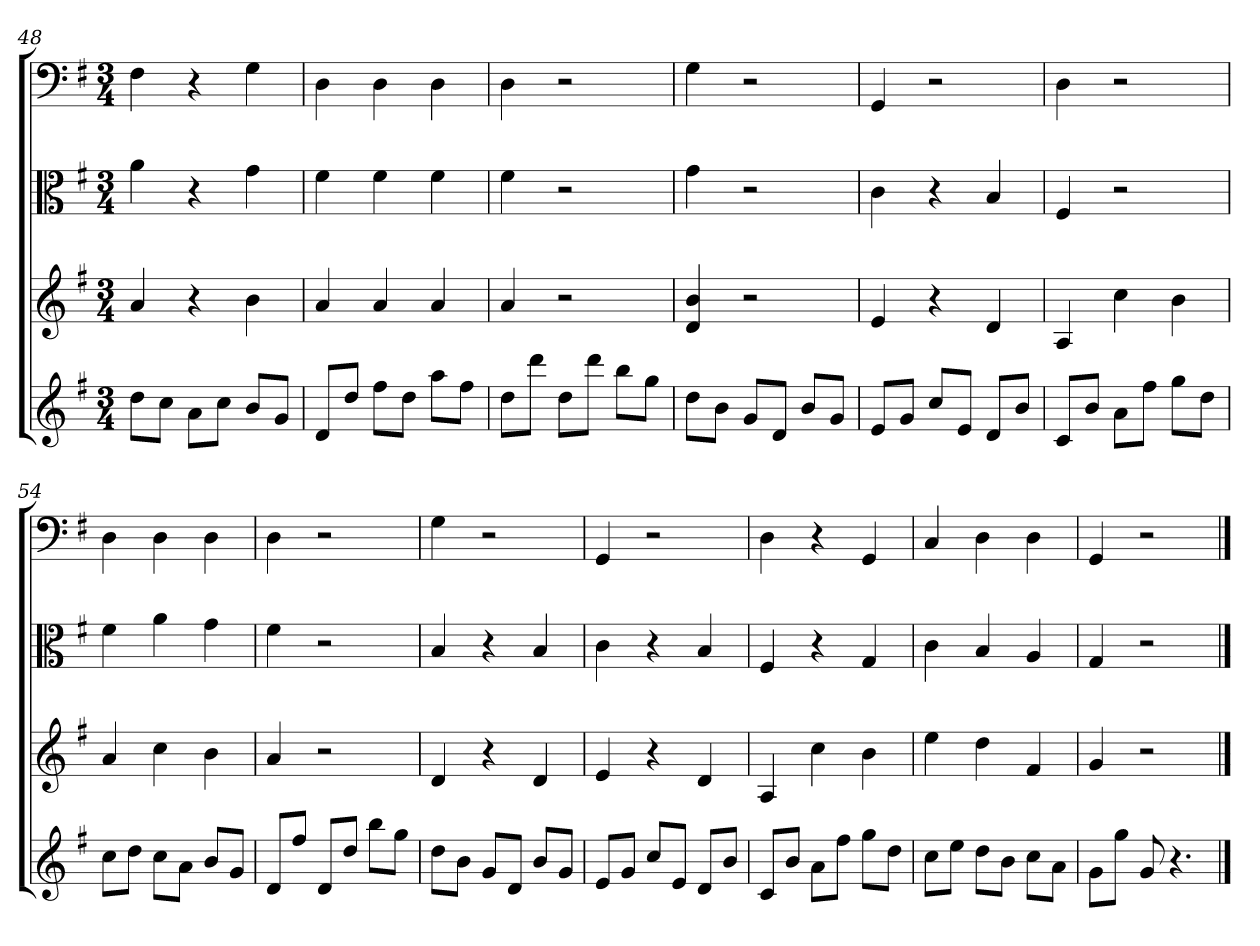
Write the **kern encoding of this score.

**kern	**kern	**kern	**kern
*part4	*part3	*part2	*part1
*staff4	*staff3	*staff2	*staff1
*	*	*clefC3	*clefF4
*k[f#]	*k[f#]	*k[f#]	*k[f#]
*G:	*G:	*G:	*G:
*M3/4	*M3/4	*M3/4	*M3/4
=48	=48	=48	=48
8ddL	4a	4a	4F#
8ccJ	.	.	.
8aL	4r	4r	4r
8ccJ	.	.	.
8bL	4b	4g	4G
8gJ	.	.	.
=49	=49	=49	=49
8dL	4a	4f#	4D
8ddJ	.	.	.
8ff#L	4a	4f#	4D
8ddJ	.	.	.
8aaL	4a	4f#	4D
8ff#J	.	.	.
=50	=50	=50	=50
8ddL	4a	4f#	4D
8dddJ	.	.	.
8ddL	2r	2r	2r
8dddJ	.	.	.
8bbL	.	.	.
8ggJ	.	.	.
=51	=51	=51	=51
8ddL	4d 4b	4g	4G
8bJ	.	.	.
8gL	2r	2r	2r
8dJ	.	.	.
8bL	.	.	.
8gJ	.	.	.
=52	=52	=52	=52
8eL	4e	4c	4GG
8gJ	.	.	.
8ccL	4r	4r	2r
8eJ	.	.	.
8dL	4d	4B	.
8bJ	.	.	.
=53	=53	=53	=53
8cL	4A	4F#	4D
8bJ	.	.	.
8aL	4cc	2r	2r
8ff#J	.	.	.
8ggL	4b	.	.
8ddJ	.	.	.
=54	=54	=54	=54
8ccL	4a	4f#	4D
8ddJ	.	.	.
8ccL	4cc	4a	4D
8aJ	.	.	.
8bL	4b	4g	4D
8gJ	.	.	.
=55	=55	=55	=55
8dL	4a	4f#	4D
8ff#J	.	.	.
8dL	2r	2r	2r
8ddJ	.	.	.
8bbL	.	.	.
8ggJ	.	.	.
=56	=56	=56	=56
8ddL	4d	4B	4G
8bJ	.	.	.
8gL	4r	4r	2r
8dJ	.	.	.
8bL	4d	4B	.
8gJ	.	.	.
=57	=57	=57	=57
8eL	4e	4c	4GG
8gJ	.	.	.
8ccL	4r	4r	2r
8eJ	.	.	.
8dL	4d	4B	.
8bJ	.	.	.
=58	=58	=58	=58
8cL	4A	4F#	4D
8bJ	.	.	.
8aL	4cc	4r	4r
8ff#J	.	.	.
8ggL	4b	4G	4GG
8ddJ	.	.	.
=59	=59	=59	=59
8ccL	4ee	4c	4C
8eeJ	.	.	.
8ddL	4dd	4B	4D
8bJ	.	.	.
8ccL	4f#	4A	4D
8aJ	.	.	.
=60	=60	=60	=60
8gL	4g	4G	4GG
8ggJ	.	.	.
8g	2r	2r	2r
4.r	.	.	.
==	==	==	==
*-	*-	*-	*-
